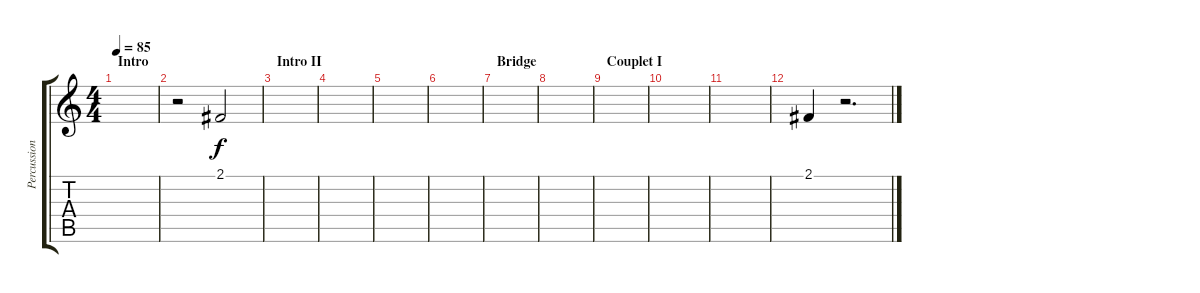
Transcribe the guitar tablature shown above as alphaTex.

\track ("Percussions" "Percussion") {instrument reversecymbal}
\staff {score tabs}
\tuning (E4 B3 G3 D3 A2 E2) {hide}
\ts (4 4)
\section ("" "Intro")
\tempo 85
\clef g2
\ks c
|
r.2 2.1.2{volume 13} |
\section ("" "Intro II")
|
|
|
|
\section ("" "Bridge")
|
|
\section ("" "Couplet I")
|
|
|
2.1.4 r.2{d}
